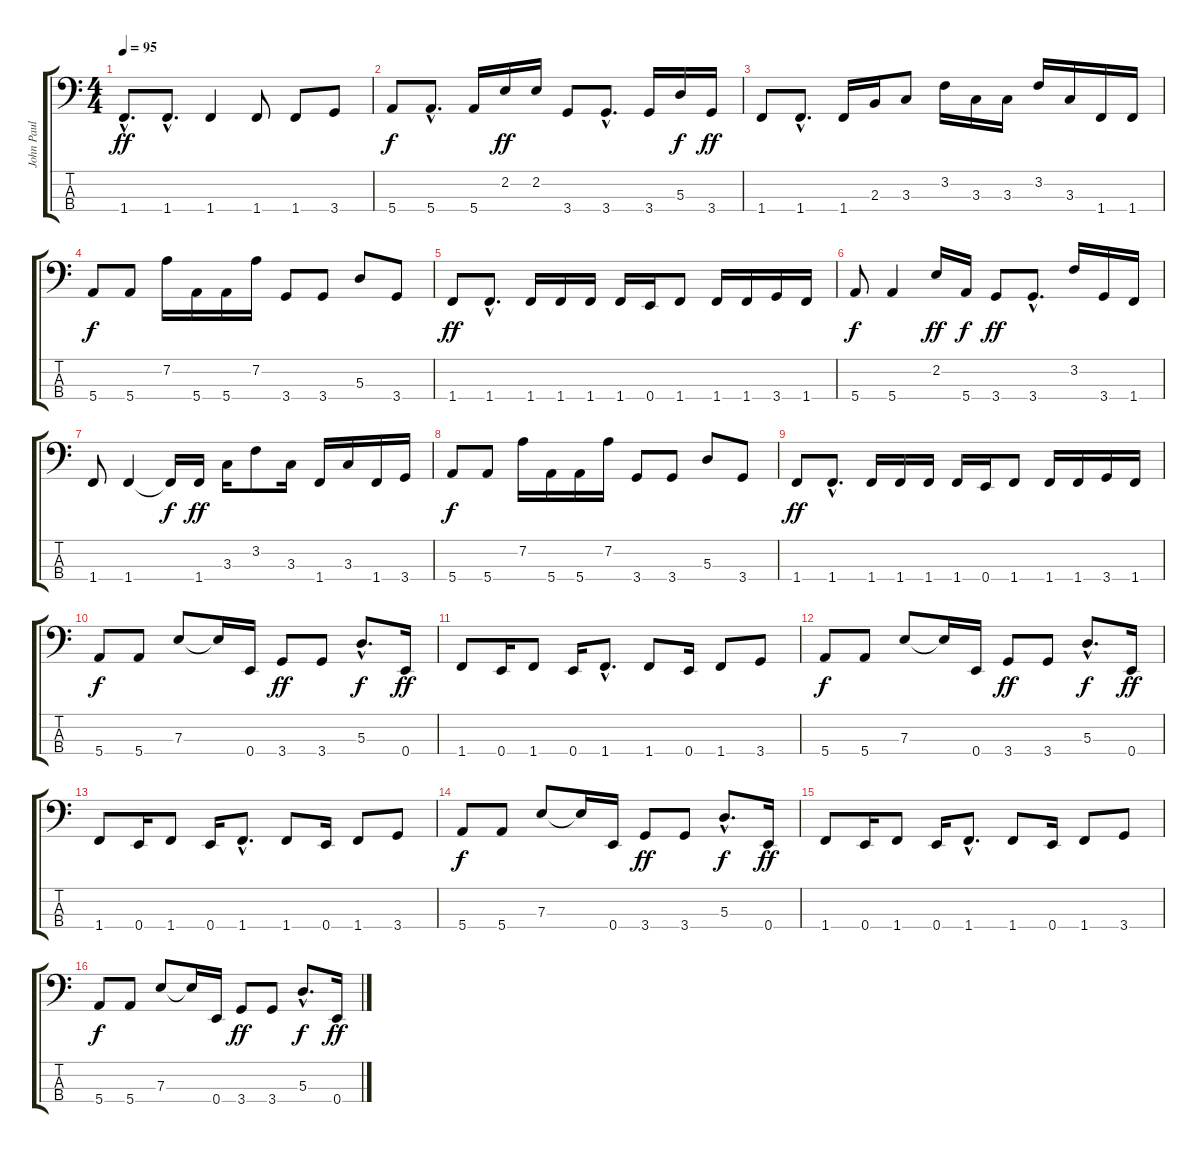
\track ("John Paul Jones" "John Paul ") {instrument electricbassfinger}
\staff {score tabs}
\tuning (G2 D2 A1 E1) {hide}
\ts (4 4)
\tempo 95
\clef f4
\ks c
1.4{hac}.8{d dy ff} 1.4{hac}.8{d} 1.4.4 1.4.8 1.4.8 3.4.8 |
5.4.8{dy f} 5.4{hac}.8{d} 5.4.16 2.2.16{dy ff} 2.2.16 3.4.8 3.4{hac}.8{d} 3.4.16 5.3.16{dy f} 3.4.16{dy ff} |
1.4.8 1.4{hac}.8{d} 1.4.16 2.3.16 3.3.8 3.2.16 3.3.16 3.3.16 3.2.16 3.3.16 1.4.16 1.4.16 |
5.4.8{dy f} 5.4.8 7.2.16 5.4.16 5.4.16 7.2.16 3.4.8 3.4.8 5.3.8 3.4.8 |
1.4.8{dy ff} 1.4{hac}.8{d} 1.4.16 1.4.16 1.4.16 1.4.16 0.4.16 1.4.8 1.4.16 1.4.16 3.4.16 1.4.16 |
5.4.8{dy f} 5.4.4 2.2.16{dy ff} 5.4.16{dy f} 3.4.8{dy ff} 3.4{hac}.8{d} 3.2.16 3.4.16 1.4.16 |
1.4.8 1.4.4 1.4{t}.16{dy f} 1.4.16{dy ff} 3.3.16 3.2.8 3.3.16 1.4.16 3.3.16 1.4.16 3.4.16 |
5.4.8{dy f} 5.4.8 7.2.16 5.4.16 5.4.16 7.2.16 3.4.8 3.4.8 5.3.8 3.4.8 |
1.4.8{dy ff} 1.4{hac}.8{d} 1.4.16 1.4.16 1.4.16 1.4.16 0.4.16 1.4.8 1.4.16 1.4.16 3.4.16 1.4.16 |
5.4.8{dy f} 5.4.8 7.3.8 7.3{t}.16 0.4.16 3.4.8{dy ff} 3.4.8 5.3{hac}.8{d dy f} 0.4.16{dy ff} |
1.4.8 0.4.16 1.4.8 0.4.16 1.4{hac}.8{d} 1.4.8 0.4.16 1.4.8 3.4.8 |
5.4.8{dy f} 5.4.8 7.3.8 7.3{t}.16 0.4.16 3.4.8{dy ff} 3.4.8 5.3{hac}.8{d dy f} 0.4.16{dy ff} |
1.4.8 0.4.16 1.4.8 0.4.16 1.4{hac}.8{d} 1.4.8 0.4.16 1.4.8 3.4.8 |
5.4.8{dy f} 5.4.8 7.3.8 7.3{t}.16 0.4.16 3.4.8{dy ff} 3.4.8 5.3{hac}.8{d dy f} 0.4.16{dy ff} |
1.4.8 0.4.16 1.4.8 0.4.16 1.4{hac}.8{d} 1.4.8 0.4.16 1.4.8 3.4.8 |
5.4.8{dy f} 5.4.8 7.3.8 7.3{t}.16 0.4.16 3.4.8{dy ff} 3.4.8 5.3{hac}.8{d dy f} 0.4.16{dy ff}
